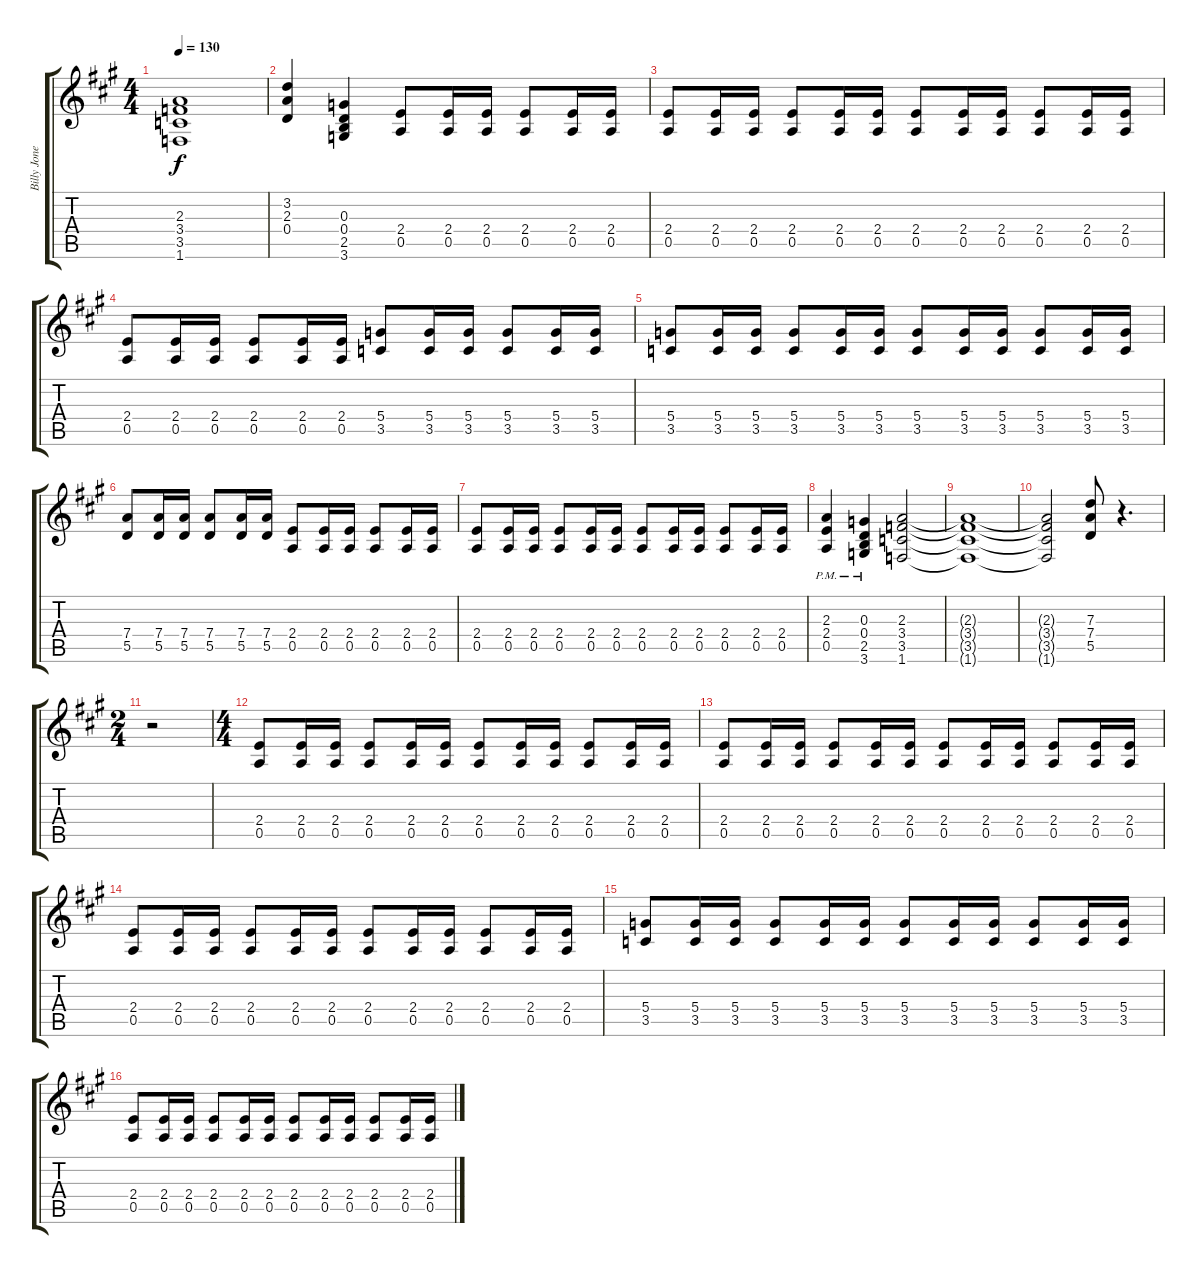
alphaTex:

\track ("Billy Jones Guitar" "Billy Jone") {instrument electricguitarclean}
\staff {score tabs}
\tuning (E4 B3 G3 D3 A2 E2) {hide}
\ts (4 4)
\tempo 130
\clef g2
\ks f#minor
(2.3{t} 3.4{t} 3.5{t} 1.6{t}).1{dy f} |
(3.2 2.3 0.4).4 (0.3 0.4 2.5 3.6).4 (2.4 0.5).8{volume 14 balance 8 instrument electricguitarclean} (2.4 0.5).16 (2.4 0.5).16 (2.4 0.5).8 (2.4 0.5).16 (2.4 0.5).16 |
(2.4 0.5).8 (2.4 0.5).16 (2.4 0.5).16 (2.4 0.5).8 (2.4 0.5).16 (2.4 0.5).16 (2.4 0.5).8 (2.4 0.5).16 (2.4 0.5).16 (2.4 0.5).8 (2.4 0.5).16 (2.4 0.5).16 |
(2.4 0.5).8{volume 12} (2.4 0.5).16 (2.4 0.5).16 (2.4 0.5).8 (2.4 0.5).16 (2.4 0.5).16 (5.4 3.5).8 (5.4 3.5).16 (5.4 3.5).16 (5.4 3.5).8 (5.4 3.5).16 (5.4 3.5).16 |
(5.4 3.5).8 (5.4 3.5).16 (5.4 3.5).16 (5.4 3.5).8 (5.4 3.5).16 (5.4 3.5).16 (5.4 3.5).8 (5.4 3.5).16 (5.4 3.5).16 (5.4 3.5).8 (5.4 3.5).16 (5.4 3.5).16 |
(7.4 5.5).8 (7.4 5.5).16 (7.4 5.5).16 (7.4 5.5).8 (7.4 5.5).16 (7.4 5.5).16 (2.4 0.5).8 (2.4 0.5).16 (2.4 0.5).16 (2.4 0.5).8 (2.4 0.5).16 (2.4 0.5).16 |
(2.4 0.5).8 (2.4 0.5).16 (2.4 0.5).16 (2.4 0.5).8 (2.4 0.5).16 (2.4 0.5).16 (2.4 0.5).8 (2.4 0.5).16 (2.4 0.5).16 (2.4 0.5).8 (2.4 0.5).16 (2.4 0.5).16 |
(2.3 2.4 0.5{pm}).4{instrument overdrivenguitar} (0.3 0.4 2.5 3.6{pm}).4 (2.3 3.4 3.5 1.6).2 |
(2.3{t} 3.4{t} 3.5{t} 1.6{t}).1 |
(2.3{t} 3.4{t} 3.5{t} 1.6{t}).2 (7.3 7.4 5.5).8 r.4{d} |
\ts (2 4)
r.2 |
\ts (4 4)
(2.4 0.5).8{volume 10 instrument overdrivenguitar} (2.4 0.5).16 (2.4 0.5).16 (2.4 0.5).8 (2.4 0.5).16 (2.4 0.5).16 (2.4 0.5).8 (2.4 0.5).16 (2.4 0.5).16 (2.4 0.5).8 (2.4 0.5).16 (2.4 0.5).16 |
(2.4 0.5).8 (2.4 0.5).16 (2.4 0.5).16 (2.4 0.5).8 (2.4 0.5).16 (2.4 0.5).16 (2.4 0.5).8 (2.4 0.5).16 (2.4 0.5).16 (2.4 0.5).8 (2.4 0.5).16 (2.4 0.5).16 |
(2.4 0.5).8 (2.4 0.5).16 (2.4 0.5).16 (2.4 0.5).8 (2.4 0.5).16 (2.4 0.5).16 (2.4 0.5).8 (2.4 0.5).16 (2.4 0.5).16 (2.4 0.5).8 (2.4 0.5).16 (2.4 0.5).16 |
(5.4 3.5).8 (5.4 3.5).16 (5.4 3.5).16 (5.4 3.5).8 (5.4 3.5).16 (5.4 3.5).16 (5.4 3.5).8 (5.4 3.5).16 (5.4 3.5).16 (5.4 3.5).8 (5.4 3.5).16 (5.4 3.5).16 |
(2.4 0.5).8 (2.4 0.5).16 (2.4 0.5).16 (2.4 0.5).8 (2.4 0.5).16 (2.4 0.5).16 (2.4 0.5).8 (2.4 0.5).16 (2.4 0.5).16 (2.4 0.5).8 (2.4 0.5).16 (2.4 0.5).16
